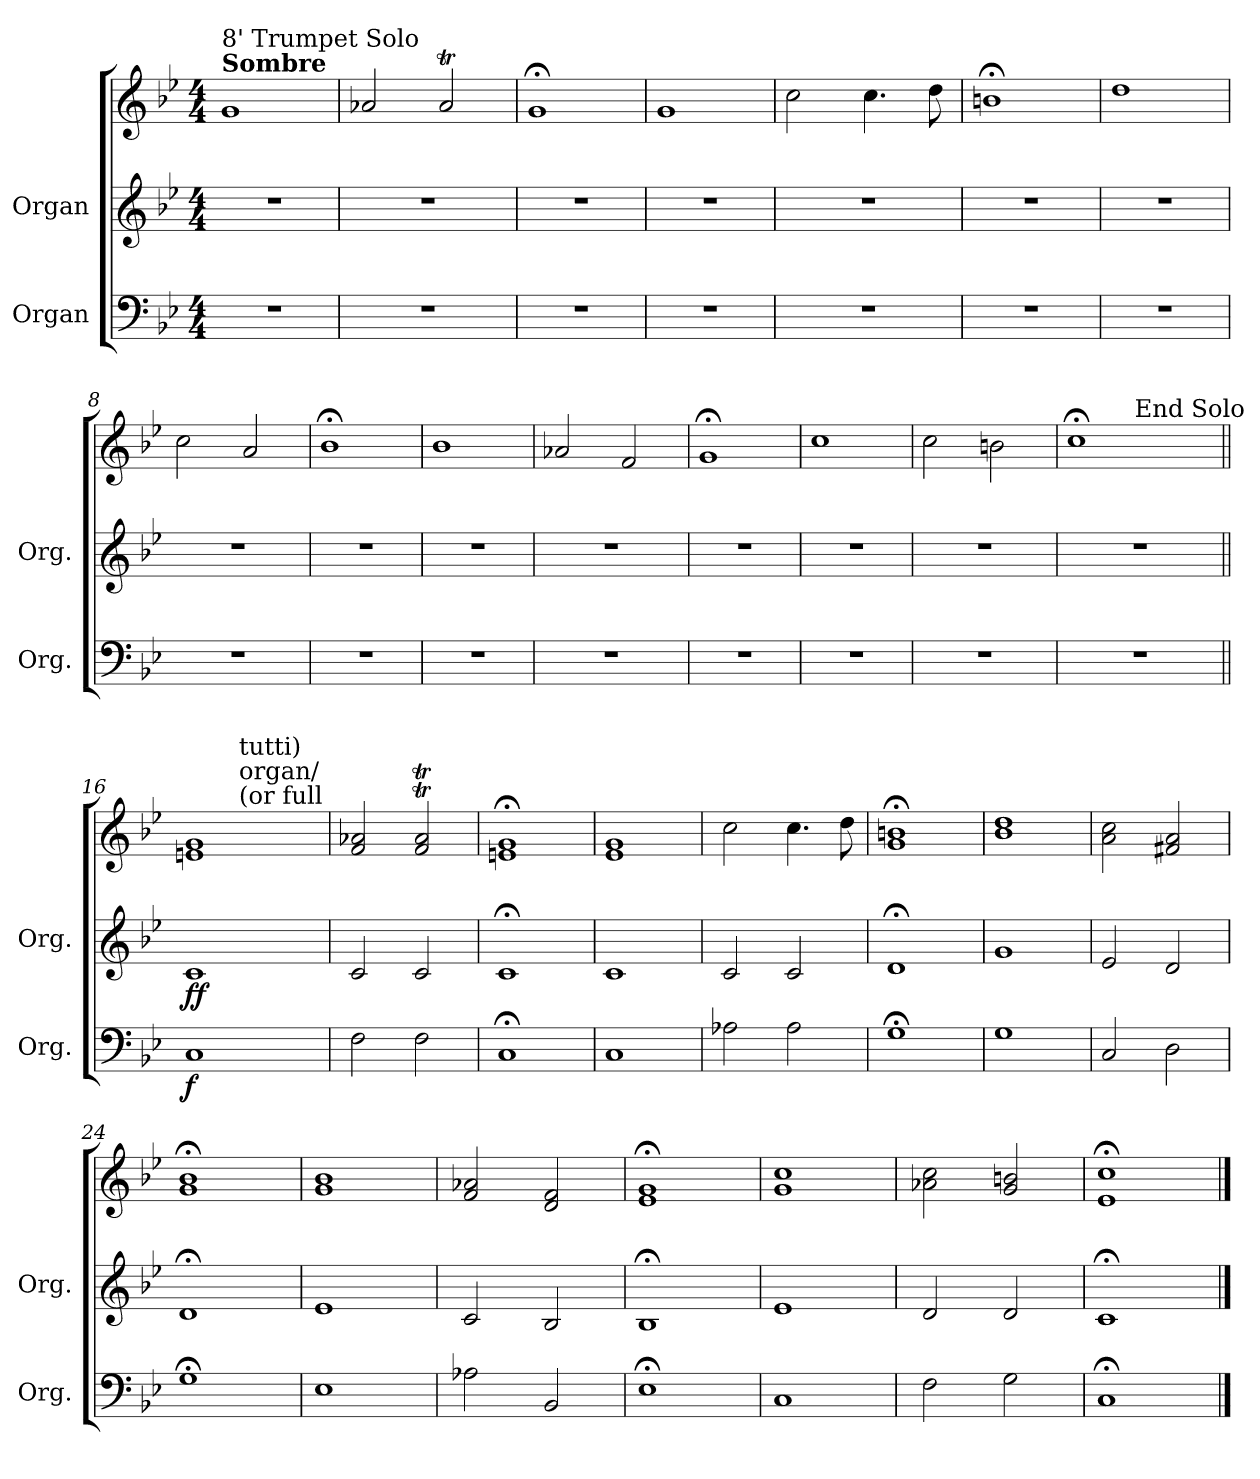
**kern	**dynam	**kern	**kern	**dynam
*part2	*part2	*part1	*part1	*part1
*staff3	*staff3	*staff2	*staff1	*staff1/2
*I"Organ	*	*I"Organ	*	*
*I'Org.	*	*I'Org.	*	*
*clefF4	*	*clefG2	*clefG2	*
*k[b-e-]	*	*k[b-e-]	*k[b-e-]	*
*g:	*	*g:	*g:	*
*M4/4	*	*M4/4	*M4/4	*
*MM76	*	*MM76	*MM76	*
=1	=1	=1	=1	=1
!	!	!	!LO:TX:a:B:t=Sombre	!
!	!	!	!LO:TX:a:t=8' Trumpet Solo	!
1r	.	1r	1g	.
=2	=2	=2	=2	=2
1r	.	1r	2a-X/	.
.	.	.	2a-T/	.
=3	=3	=3	=3	=3
1r	.	1r	1g;<	.
=4	=4	=4	=4	=4
1r	.	1r	1g	.
=5	=5	=5	=5	=5
1r	.	1r	2cc\	.
.	.	.	4.cc\	.
.	.	.	8dd\	.
=6	=6	=6	=6	=6
1r	.	1r	1bn;<	.
=7	=7	=7	=7	=7
1r	.	1r	1dd	.
=8	=8	=8	=8	=8
1r	.	1r	2cc\	.
.	.	.	2a/	.
!!LO:LB:g=z
=9	=9	=9	=9	=9
1r	.	1r	1b-;<	.
=10	=10	=10	=10	=10
1r	.	1r	1b-	.
=11	=11	=11	=11	=11
1r	.	1r	2a-X/	.
.	.	.	2f/	.
=12	=12	=12	=12	=12
1r	.	1r	1g;<	.
=13	=13	=13	=13	=13
1r	.	1r	1cc	.
=14	=14	=14	=14	=14
1r	.	1r	2cc\	.
.	.	.	2bn\	.
=15	=15	=15	=15	=15
*	*	*	*^	*
1r	.	1r	1cc;<	2ryy	.
!	!	!	!	!LO:TX:a:t=End Solo	!
.	.	.	.	2ryy	.
!!LO:LB:g=z	!!
=16||	=16||	=16||	=16||	=16||	=16||
!	!LO:DY:b	!	!	!	!LO:DY:b=2
!	!	!	!	!	!LO:DY:n=1:b
1C	f	1c	1en 1g	4.ryy	f f
!	!	!	!	!LO:TX:a:t=(or full	!
!	!	!	!	!LO:TX:a:t=organ/	!
!	!	!	!	!LO:TX:a:t=tutti)	!
.	.	.	.	2ryy	.
.	.	.	.	8ryy	.
*	*	*	*v	*v	*
=17	=17	=17	=17	=17
2F\	.	2c/	2f/ 2a-X/	.
2F\	.	2c/	2f/T 2a-/T	.
=18	=18	=18	=18	=18
1C;<	.	1c;	1en;< 1g;<	.
=19	=19	=19	=19	=19
1C	.	1c	1e- 1g	.
=20	=20	=20	=20	=20
2A-X\	.	2c/	2cc\	.
2A-\	.	2c/	4.cc\	.
.	.	.	8dd\	.
=21	=21	=21	=21	=21
1G;<	.	1d;<	1g;< 1bn;<	.
=22	=22	=22	=22	=22
1G	.	1g	1b- 1dd	.
=23	=23	=23	=23	=23
2C/	.	2e-/	2a\ 2cc\	.
2D\	.	2d/	2f#X/ 2a/	.
!!LO:LB:g=z
=24	=24	=24	=24	=24
1G;<	.	1d;<	1g;< 1b-;<	.
=25	=25	=25	=25	=25
1E-	.	1e-	1g 1b-	.
=26	=26	=26	=26	=26
2A-X\	.	2c/	2f/ 2a-X/	.
2BB-/	.	2B-/	2d/ 2f/	.
=27	=27	=27	=27	=27
1E-;<	.	1B-;	1e-;< 1g;<	.
=28	=28	=28	=28	=28
1C	.	1e-	1g 1cc	.
=29	=29	=29	=29	=29
2F\	.	2d/	2a-X\ 2cc\	.
2G\	.	2d/	2g/ 2bn/	.
=30	=30	=30	=30	=30
1C;<	.	1c;	1e-;< 1cc;<	.
==	==	==	==	==
*-	*-	*-	*-	*-
